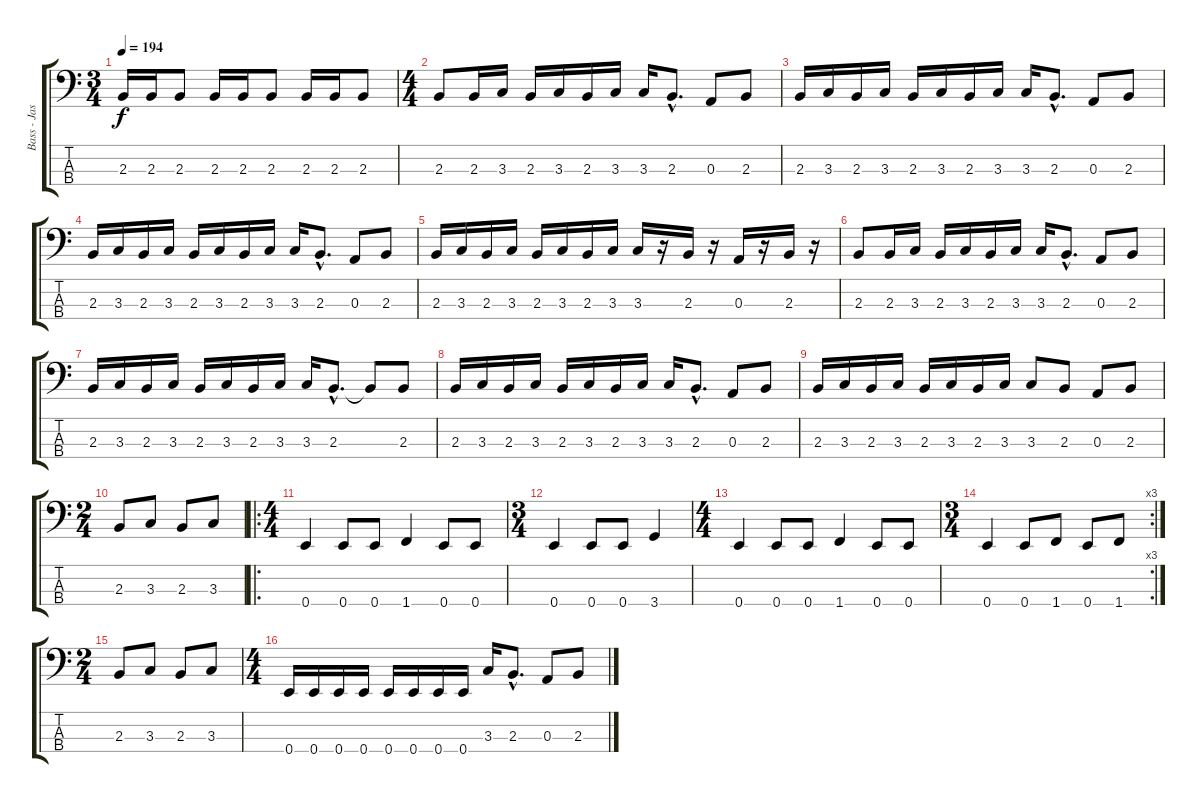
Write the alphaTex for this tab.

\track ("Bass - Jason" "Bass - Jas") {instrument electricbassfinger}
\staff {score tabs}
\tuning (G2 D2 A1 E1) {hide}
\ts (3 4)
\tempo 194
\clef f4
\ks c
2.3.16{dy f} 2.3.16 2.3.8 2.3.16 2.3.16 2.3.8 2.3.16 2.3.16 2.3.8 |
\ts (4 4)
2.3.8 2.3.16 3.3.16 2.3.16 3.3.16 2.3.16 3.3.16 3.3.16 2.3{hac}.8{d} 0.3.8 2.3.8 |
2.3.16 3.3.16 2.3.16 3.3.16 2.3.16 3.3.16 2.3.16 3.3.16 3.3.16 2.3{hac}.8{d} 0.3.8 2.3.8 |
2.3.16 3.3.16 2.3.16 3.3.16 2.3.16 3.3.16 2.3.16 3.3.16 3.3.16 2.3{hac}.8{d} 0.3.8 2.3.8 |
2.3.16 3.3.16 2.3.16 3.3.16 2.3.16 3.3.16 2.3.16 3.3.16 3.3.16 r.16 2.3.16 r.16 0.3.16 r.16 2.3.16 r.16 |
2.3.8 2.3.16 3.3.16 2.3.16 3.3.16 2.3.16 3.3.16 3.3.16 2.3{hac}.8{d} 0.3.8 2.3.8 |
2.3.16 3.3.16 2.3.16 3.3.16 2.3.16 3.3.16 2.3.16 3.3.16 3.3.16 2.3{hac}.8{d} 2.3{t}.8 2.3.8 |
2.3.16 3.3.16 2.3.16 3.3.16 2.3.16 3.3.16 2.3.16 3.3.16 3.3.16 2.3{hac}.8{d} 0.3.8 2.3.8 |
2.3.16 3.3.16 2.3.16 3.3.16 2.3.16 3.3.16 2.3.16 3.3.16 3.3.8 2.3.8 0.3.8 2.3.8 |
\ts (2 4)
2.3.8 3.3.8 2.3.8 3.3.8 |
\ro
\ts (4 4)
0.4.4 0.4.8 0.4.8 1.4.4 0.4.8 0.4.8 |
\ts (3 4)
0.4.4 0.4.8 0.4.8 3.4.4 |
\ts (4 4)
0.4.4 0.4.8 0.4.8 1.4.4 0.4.8 0.4.8 |
\rc 3
\ts (3 4)
0.4.4 0.4.8 1.4.8 0.4.8 1.4.8 |
\ts (2 4)
2.3.8 3.3.8 2.3.8 3.3.8 |
\ts (4 4)
0.4.16 0.4.16 0.4.16 0.4.16 0.4.16 0.4.16 0.4.16 0.4.16 3.3.16 2.3{hac}.8{d} 0.3.8 2.3.8
